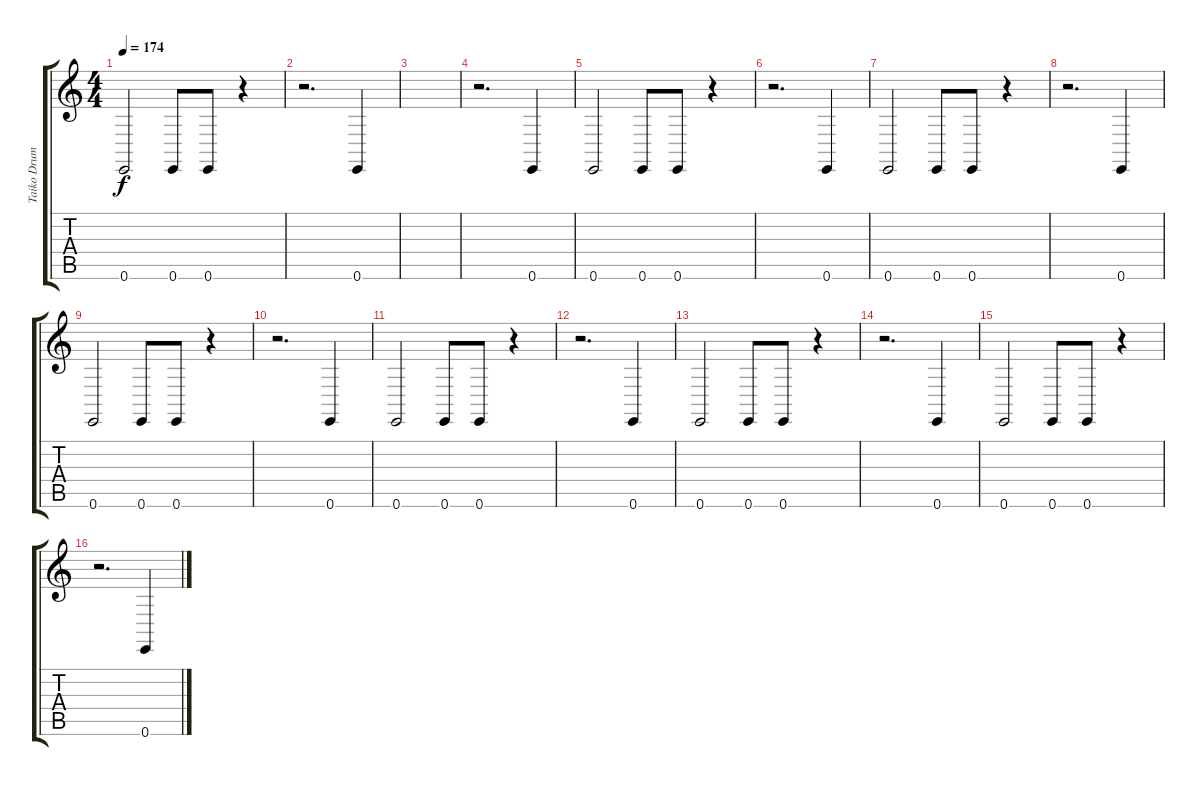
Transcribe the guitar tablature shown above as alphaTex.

\track ("Taiko Drum" "Taiko Drum") {instrument taikodrum}
\staff {score tabs}
\tuning (E4 B3 G3 D3 A2 E2) {hide}
\ts (4 4)
\tempo 174
\clef g2
\ks c
0.6.2{dy f} 0.6.8 0.6.8 r.4 |
r.2{d} 0.6.4 |
|
r.2{d} 0.6.4 |
0.6.2 0.6.8 0.6.8 r.4 |
r.2{d} 0.6.4 |
0.6.2 0.6.8 0.6.8 r.4 |
r.2{d} 0.6.4 |
0.6.2 0.6.8 0.6.8 r.4 |
r.2{d} 0.6.4 |
0.6.2 0.6.8 0.6.8 r.4 |
r.2{d} 0.6.4 |
0.6.2 0.6.8 0.6.8 r.4 |
r.2{d} 0.6.4 |
0.6.2 0.6.8 0.6.8 r.4 |
r.2{d} 0.6.4
